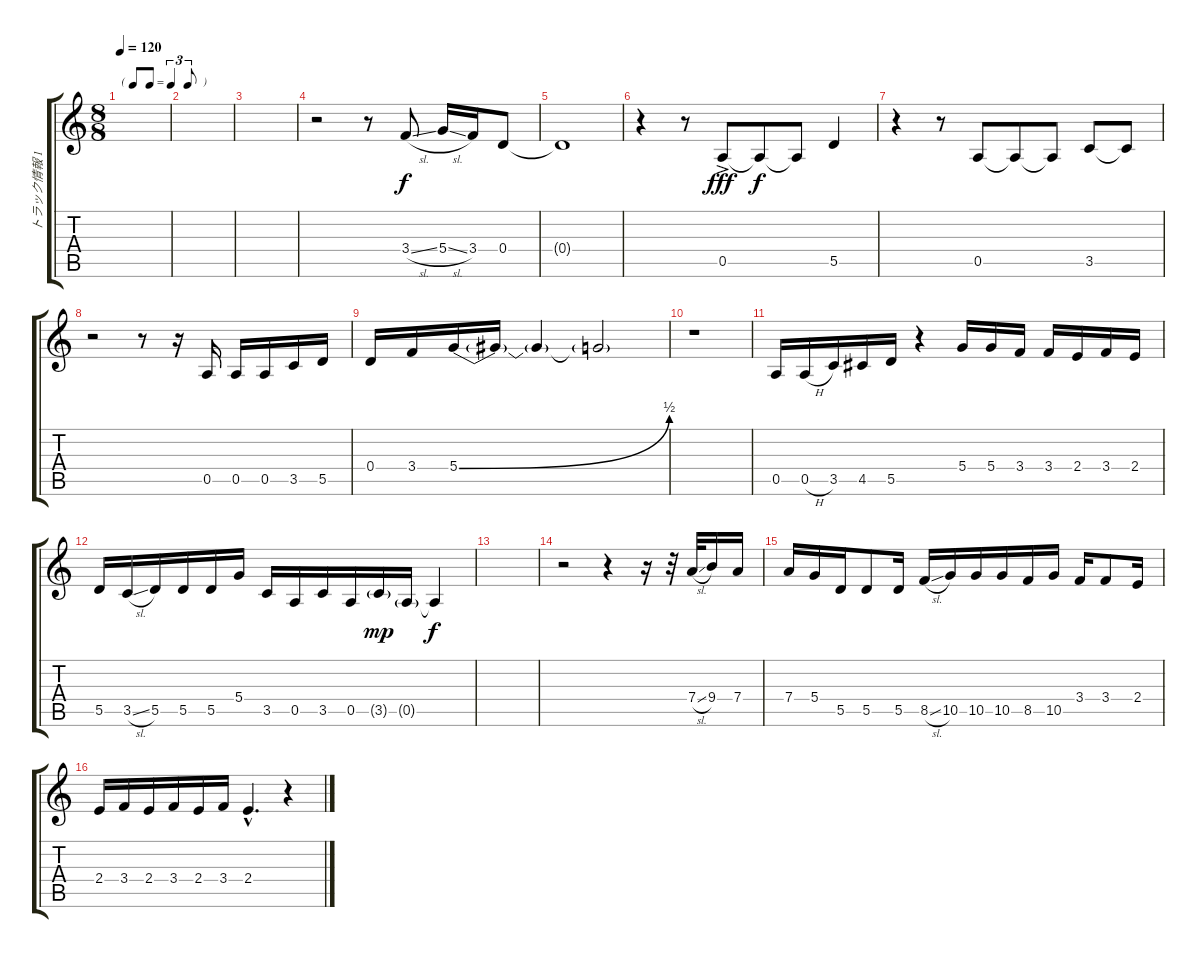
\track ("トラック情報 1" "トラック情報 1") {instrument electricguitarjazz}
\staff {score tabs}
\tuning (E4 B3 G3 D3 A2 D2) {hide}
\ts (8 8)
\tf triplet8th
\tempo 120
\clef g2
\ks c
|
|
|
r.2 r.8 3.4{sl}.8 5.4{sl}.16 3.4.16 0.4.8 |
0.4{t}.1 |
r.4 r.8 0.5{ac}.8{dy fff} 0.5{t}.8{dy f} 0.5{t}.8 5.5.4 |
r.4 r.8 0.5.8 0.5{t}.8 0.5{t}.8 3.5.8 3.5{t}.8 |
r.2 r.8 r.16 0.5.16 0.5.16 0.5.16 3.5.16 5.5.16 |
0.4.16 3.4.16 5.4{be (bend 0 0 60 2)}.16 5.4{t}.16 5.4{t}.4 5.4{t}.2 |
r.1 |
0.5.16 0.5{h}.16 3.5.16 4.5.16 5.5.16 r.4 5.4.16 5.4.16 3.4.16 3.4.16 2.4.16 3.4.16 2.4.16 |
5.5.16 3.5{sl}.16 5.5.16 5.5.16 5.5.16 5.4.16 3.5.16 0.5.16 3.5.16 0.5.16 3.5{g}.16{dy mp} 0.5{g}.16 0.5{t}.4{dy f} |
|
r.2 r.4 r.16 r.32 7.4{sl}.32 9.4.16 7.4.16 |
7.4.16 5.4.16 5.5.16 5.5.8 5.5.16 8.5{sl}.16 10.5.16 10.5.16 10.5.16 8.5.16 10.5.16 3.4.16 3.4.8 2.4.16 |
2.4.16 3.4.16 2.4.16 3.4.16 2.4.16 3.4.16 2.4{hac}.4{d} r.4
